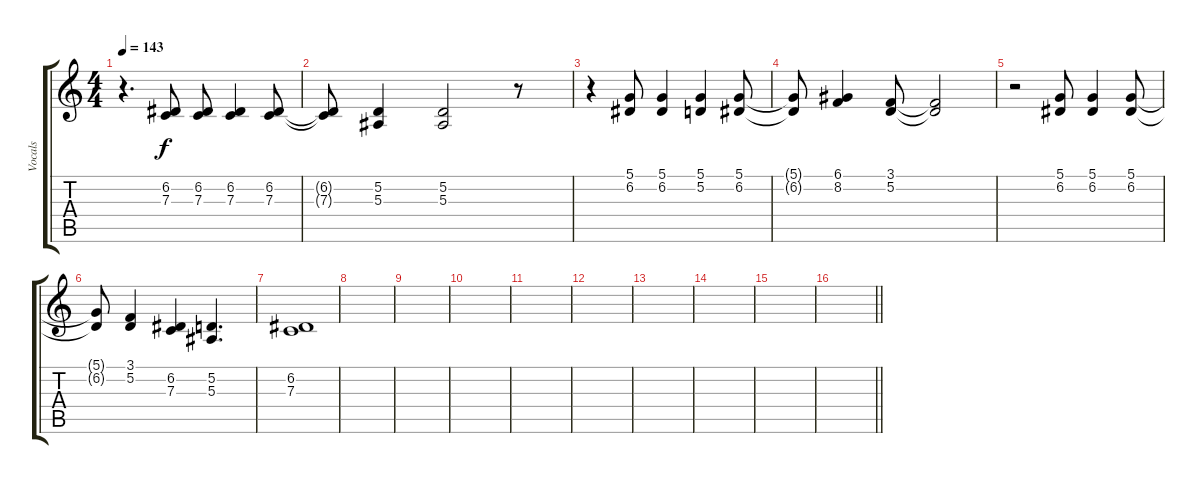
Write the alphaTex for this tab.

\track ("Vocals" "Vocals") {instrument lead2sawtooth}
\staff {score tabs}
\tuning (D4 A3 F3 C3 G2 C2) {hide}
\ts (4 4)
\tempo 143
\clef g2
\ks c
r.4{d dy f} (6.2 7.3).8 (6.2 7.3).8 (6.2 7.3).4 (6.2 7.3).8 |
(6.2{t} 7.3{t}).8 (5.2 5.3).4 (5.2 5.3).2 r.8 |
r.4 (5.1 6.2).8 (5.1 6.2).4 (5.1 5.2).4 (5.1 6.2).8 |
(5.1{t} 6.2{t}).8 (6.1 8.2).4 (3.1 5.2).8 (3.1{t} 5.2{t}).2 |
r.2 (5.1 6.2).8 (5.1 6.2).4 (5.1 6.2).8 |
(5.1{t} 6.2{t}).8 (3.1 5.2).4 (6.2 7.3).4 (5.2 5.3).4{d} |
(6.2 7.3).1 |
|
|
|
|
|
|
|
|
\barLineRight lightlight
